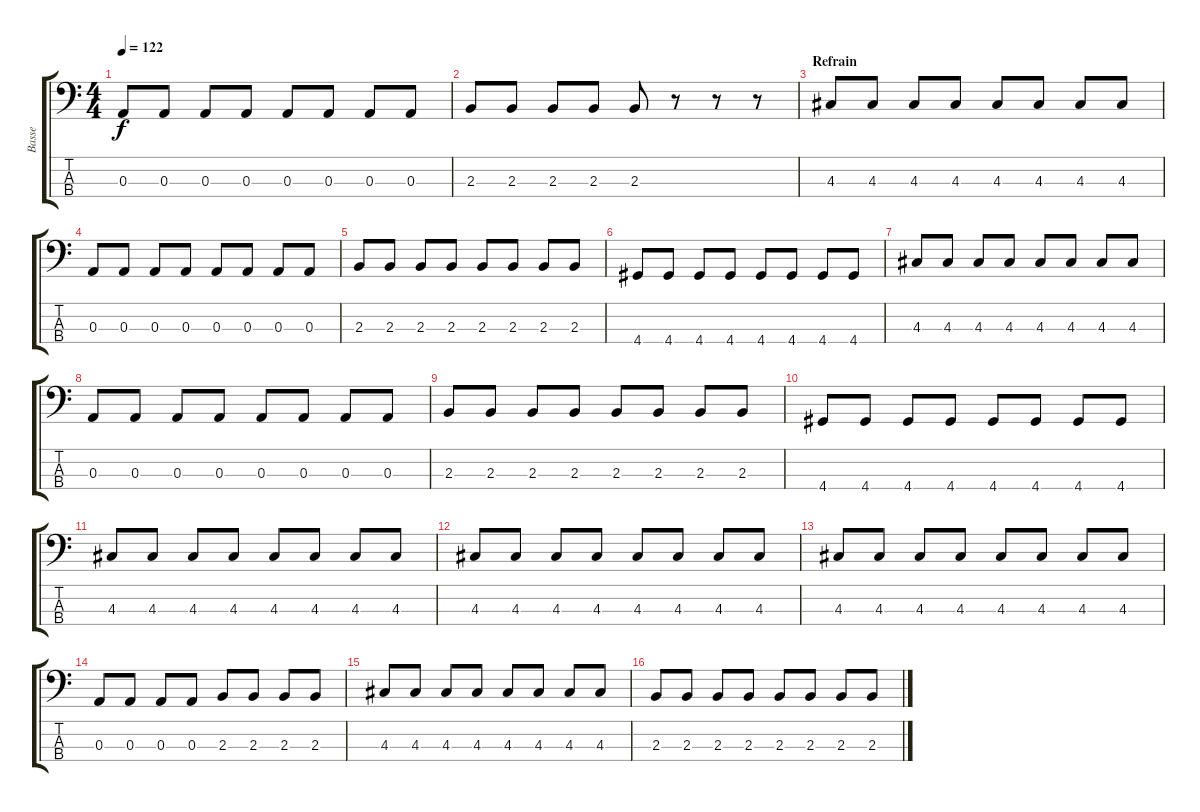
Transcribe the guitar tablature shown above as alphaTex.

\track ("Basse" "Basse") {instrument electricbasspick}
\staff {score tabs}
\tuning (G2 D2 A1 E1) {hide}
\ts (4 4)
\tempo 122
\clef f4
\ks c
0.3.8{dy f} 0.3.8 0.3.8 0.3.8 0.3.8 0.3.8 0.3.8 0.3.8 |
2.3.8 2.3.8 2.3.8 2.3.8 2.3.8 r.8 r.8 r.8 |
\section ("" "Refrain")
4.3.8 4.3.8 4.3.8 4.3.8 4.3.8 4.3.8 4.3.8 4.3.8 |
0.3.8 0.3.8 0.3.8 0.3.8 0.3.8 0.3.8 0.3.8 0.3.8 |
2.3.8 2.3.8 2.3.8 2.3.8 2.3.8 2.3.8 2.3.8 2.3.8 |
4.4.8 4.4.8 4.4.8 4.4.8 4.4.8 4.4.8 4.4.8 4.4.8 |
4.3.8 4.3.8 4.3.8 4.3.8 4.3.8 4.3.8 4.3.8 4.3.8 |
0.3.8 0.3.8 0.3.8 0.3.8 0.3.8 0.3.8 0.3.8 0.3.8 |
2.3.8 2.3.8 2.3.8 2.3.8 2.3.8 2.3.8 2.3.8 2.3.8 |
4.4.8 4.4.8 4.4.8 4.4.8 4.4.8 4.4.8 4.4.8 4.4.8 |
\section ("" "")
4.3.8 4.3.8 4.3.8 4.3.8 4.3.8 4.3.8 4.3.8 4.3.8 |
4.3.8 4.3.8 4.3.8 4.3.8 4.3.8 4.3.8 4.3.8 4.3.8 |
4.3.8 4.3.8 4.3.8 4.3.8 4.3.8 4.3.8 4.3.8 4.3.8 |
0.3.8 0.3.8 0.3.8 0.3.8 2.3.8 2.3.8 2.3.8 2.3.8 |
\section ("" "")
4.3.8 4.3.8 4.3.8 4.3.8 4.3.8 4.3.8 4.3.8 4.3.8 |
2.3.8 2.3.8 2.3.8 2.3.8 2.3.8 2.3.8 2.3.8 2.3.8
